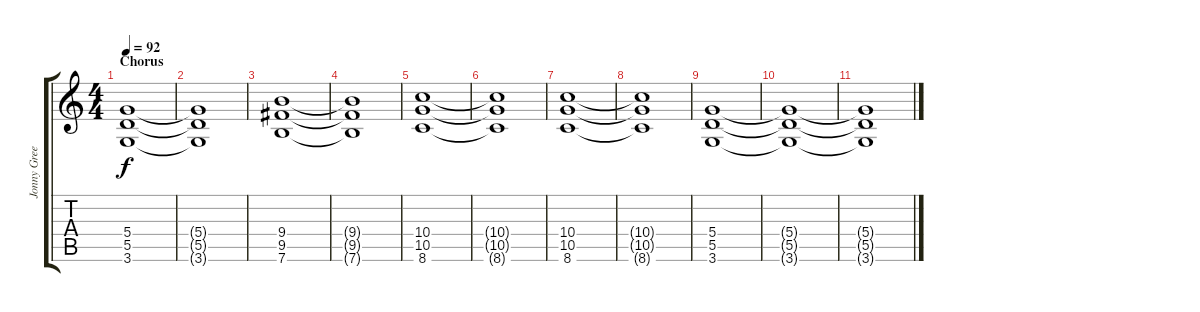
\track ("Jonny Greenwood-Solo Guitar" "Jonny Gree") {instrument overdrivenguitar}
\staff {score tabs}
\tuning (E4 B3 G3 D3 A2 E2) {hide}
\ts (4 4)
\section ("" "Chorus")
\tempo 92
\clef g2
\ks c
(5.4 5.5 3.6).1{dy f volume 2} |
(5.4{t} 5.5{t} 3.6{t}).1 |
(9.4 9.5 7.6).1 |
(9.4{t} 9.5{t} 7.6{t}).1 |
(10.4 10.5 8.6).1 |
(10.4{t} 10.5{t} 8.6{t}).1 |
(10.4 10.5 8.6).1 |
(10.4{t} 10.5{t} 8.6{t}).1 |
(5.4 5.5 3.6).1 |
(5.4{t} 5.5{t} 3.6{t}).1 |
(5.4{t} 5.5{t} 3.6{t}).1
